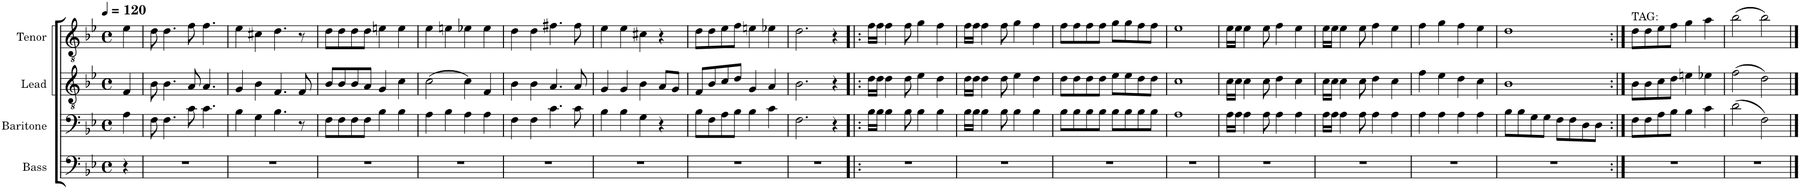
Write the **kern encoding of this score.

**kern	**kern	**kern	**kern
*part4	*part3	*part2	*part1
*staff4	*staff3	*staff2	*staff1
*I"Bass	*I"Baritone	*I"Lead	*I"Tenor
*I'B.	*I'Bar.	*I'L.	*I'T.
*clefF4	*clefF4	*clefGv2	*clefGv2
*k[b-e-]	*k[b-e-]	*k[b-e-]	*k[b-e-]
*M4/4	*M4/4	*M4/4	*M4/4
*met(c)	*met(c)	*met(c)	*met(c)
*MM120	*MM120	*MM120	*MM120
=	=	=	=
4r	4A\	4F/	4e-\
=1	=1	=1	=1
1r	8F\	8B-\	8d\
.	4.F\	4.B-\	4.d\
.	8c\	8A/	8f\
.	4.c\	4.A/	4.f\
=2	=2	=2	=2
1r	4B-\	4G/	4e-\
.	4G\	4B-\	4c#X\
.	4.B-\	4.F/	4.d\
.	8r	8F/	8r
=3	=3	=3	=3
1r	8F\L	8B-/L	8d\L
.	8F\	8B-/	8d\
.	8F\	8B-/	8d\
.	8F\J	8A/J	8d\J
.	4B-\	4G/	4en\
.	4B-\	4c\	4e\
=4	=4	=4	=4
1r	4A\	(2c\	4e-\
.	4B-\	.	4en\
.	4A\	4c\)	4e-X\
.	4A\	4F/	4e-\
=5	=5	=5	=5
1r	4F\	4B-\	4d\
.	4F\	4B-\	4d\
.	4.c\	4.A/	4.f#X\
.	8c\	8A/	8f#\
=6	=6	=6	=6
1r	4B-\	4G/	4e-\
.	4B-\	4G/	4e-\
.	4G\	4B-\	4c#X\
.	4r	8A/L	4r
.	.	8G/J	.
=7	=7	=7	=7
1r	8B-\L	8F/L	8d\L
.	8F\	8B-/	8d\
.	8A\	8c/	8e-\
.	8B-\J	8d/J	8f\J
.	4B-\	4G/	4en\
.	4c\	4A/	4e-X\
=8	=8	=8	=8
1r	2.F\	2.B-\	2.d\
.	4r	4r	4r
=9!|:	=9!|:	=9!|:	=9!|:
1r	16B-\LL	16d\LL	16f\LL
.	16B-\JJ	16d\JJ	16f\JJ
.	4B-\	4d\	4f\
.	8B-\	8d\	8f\
.	4B-\	4e-\	4g\
.	4B-\	4d\	4f\
=10	=10	=10	=10
1r	16B-\LL	16d\LL	16f\LL
.	16B-\JJ	16d\JJ	16f\JJ
.	4B-\	4d\	4f\
.	8B-\	8d\	8f\
.	4B-\	4e-\	4g\
.	4B-\	4d\	4f\
=11	=11	=11	=11
1r	8B-\L	8d\L	8f\L
.	8B-\	8d\	8f\
.	8B-\	8d\	8f\
.	8B-\J	8d\J	8f\J
.	8B-\L	8e-\L	8g\L
.	8B-\	8e-\	8g\
.	8B-\	8d\	8f\
.	8B-\J	8d\J	8f\J
=12	=12	=12	=12
1r	1A	1c	1e-
=13	=13	=13	=13
1r	16A\LL	16c\LL	16e-\LL
.	16A\JJ	16c\JJ	16e-\JJ
.	4A\	4c\	4e-\
.	8A\	8c\	8e-\
.	4A\	4d\	4f\
.	4A\	4c\	4e-\
=14	=14	=14	=14
1r	16A\LL	16c\LL	16e-\LL
.	16A\JJ	16c\JJ	16e-\JJ
.	4A\	4c\	4e-\
.	8A\	8c\	8e-\
.	4A\	4d\	4f\
.	4A\	4c\	4e-\
=15	=15	=15	=15
1r	4A\	4f\	4f\
.	4A\	4e-\	4g\
.	4A\	4d\	4f\
.	4A\	4c\	4e-\
=16	=16	=16	=16
1r	8B-\L	1B-	1d
.	8B-\	.	.
.	8G\	.	.
.	8G\J	.	.
.	8F\L	.	.
.	8F\	.	.
.	8D\	.	.
.	8D\J	.	.
=17:|!	=17:|!	=17:|!	=17:|!
!	!	!	!LO:TX:a:t=TAG&colon;
1r	8F\L	8B-\L	8d\L
.	8F\	8B-\	8d\
.	8A\	8c\	8e-\
.	8B-\J	8d\J	8f\J
.	4B-\	4en\	4g\
.	4c\	4e-X\	4a\
=18	=18	=18	=18
1r	(2d\	(2f\	(2b-\
.	2F\)	2d\)	2b-\)
==	==	==	==
*-	*-	*-	*-
